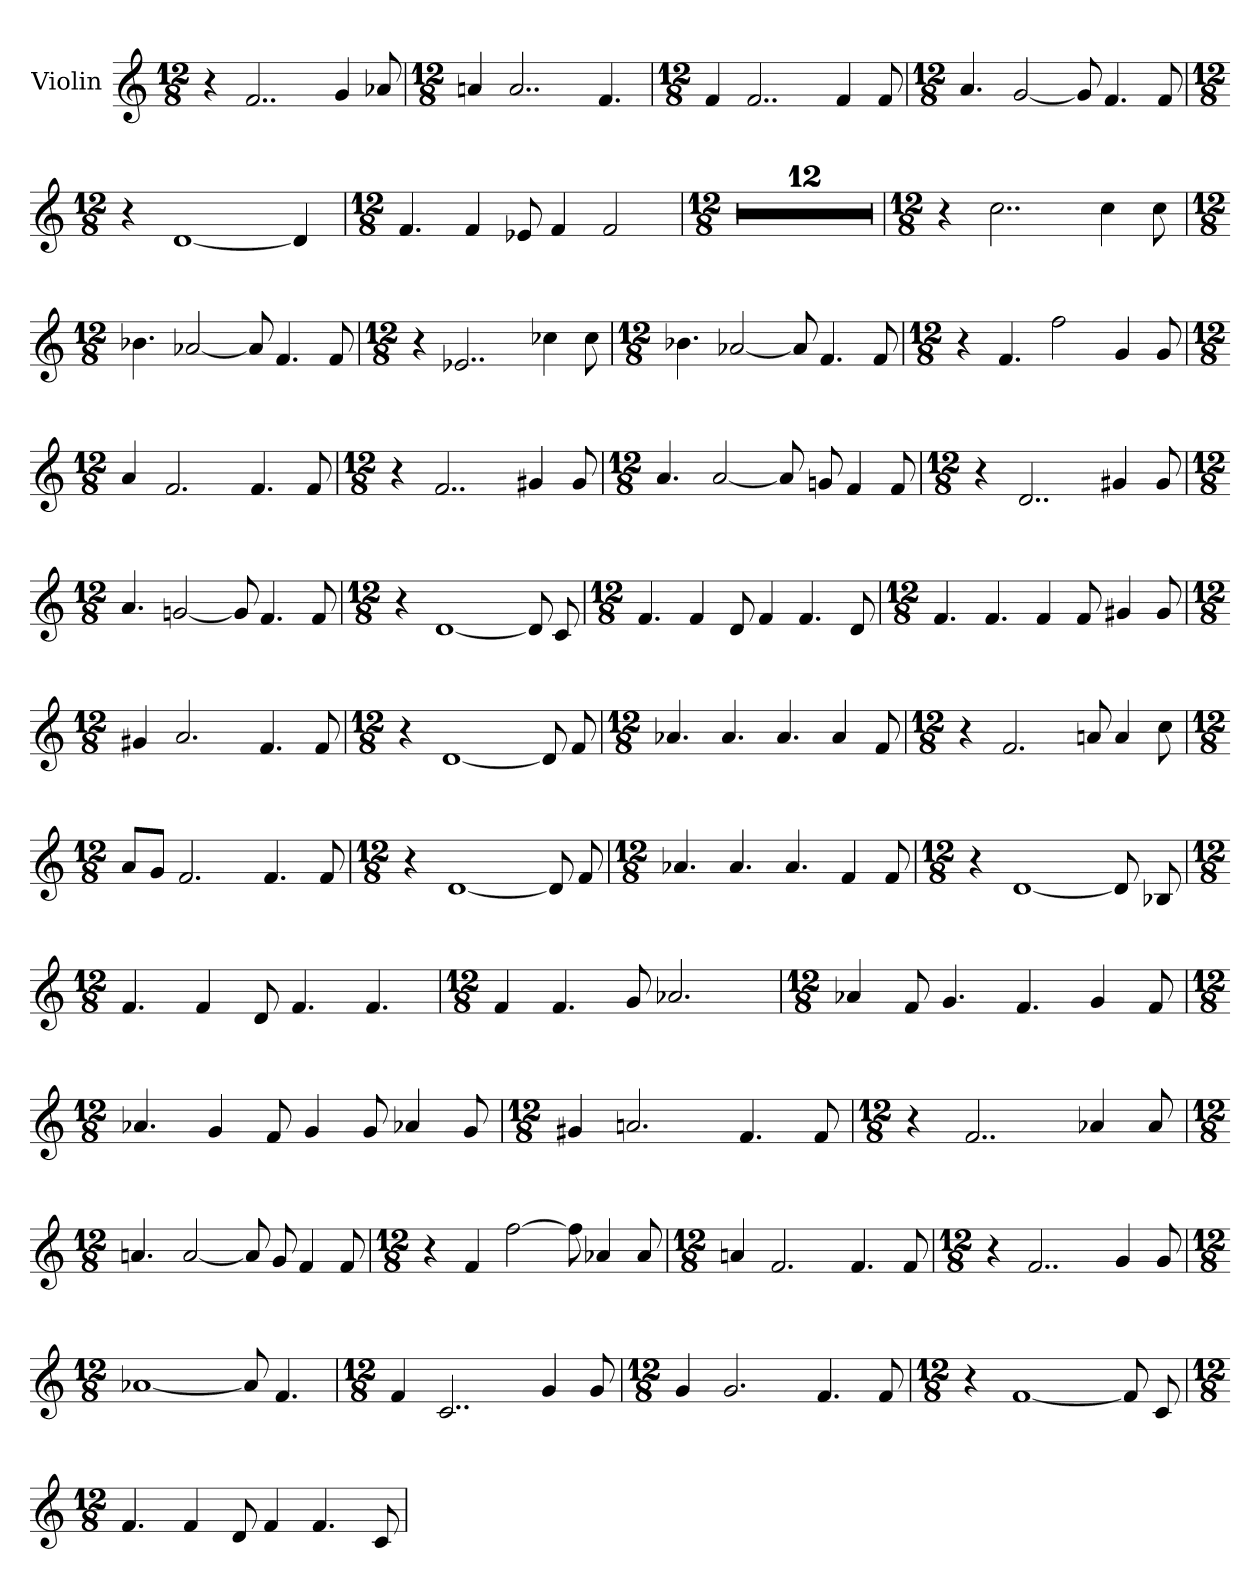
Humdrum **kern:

**kern
*part1
*staff1
*I"Violin
*I'Vln
*M12/8
=
4r
2..f
4g
8a-X
=
*M12/8
4an
2..a
4.f
=
*M12/8
4f
2..f
4f
8f
=
*M12/8
4.a
[2g
8g]
4.f
8f
=
*M12/8
4r
[1d
4d]
=
*M12/8
4.f
4f
8e-X
4f
2f
=
*M12/8
1.r
=
*M12/8
1.r
=
*M12/8
1.r
=
*M12/8
1.r
=
*M12/8
1.r
=
*M12/8
1.r
=
*M12/8
1.r
=
*M12/8
1.r
=
*M12/8
1.r
=
*M12/8
1.r
=
*M12/8
1.r
=
*M12/8
1.r
=
*M12/8
4r
2..cc
4cc
8cc
=
*M12/8
4.b-X
[2a-X
8a-]
4.f
8f
=
*M12/8
4r
2..e-X
4cc-X
8cc-
=
*M12/8
4.b-X
[2a-X
8a-]
4.f
8f
=
*M12/8
4r
4.f
2ff
4g
8g
=
*M12/8
4a
2.f
4.f
8f
=
*M12/8
4r
2..f
4g#X
8g#
=
*M12/8
4.a
[2a
8a]
8gn
4f
8f
=
*M12/8
4r
2..d
4g#X
8g#
=
*M12/8
4.a
[2gn
8g]
4.f
8f
=
*M12/8
4r
[1d
8d]
8c
=
*M12/8
4.f
4f
8d
4f
4.f
8d
=
*M12/8
4.f
4.f
4f
8f
4g#X
8g#
=
*M12/8
4g#X
2.a
4.f
8f
=
*M12/8
4r
[1d
8d]
8f
=
*M12/8
4.a-X
4.a-
4.a-
4a-
8f
=
*M12/8
4r
2.f
8an
4a
8cc
=
*M12/8
8aL
8gJ
2.f
4.f
8f
=
*M12/8
4r
[1d
8d]
8f
=
*M12/8
4.a-X
4.a-
4.a-
4f
8f
=
*M12/8
4r
[1d
8d]
8B-X
=
*M12/8
4.f
4f
8d
4.f
4.f
=
*M12/8
4f
4.f
8g
2.a-X
=
*M12/8
4a-X
8f
4.g
4.f
4g
8f
=
*M12/8
4.a-X
4g
8f
4g
8g
4a-X
8g
=
*M12/8
4g#X
2.an
4.f
8f
=
*M12/8
4r
2..f
4a-X
8a-
=
*M12/8
4.an
[2a
8a]
8g
4f
8f
=
*M12/8
4r
4f
[2ff
8ff]
4a-X
8a-
=
*M12/8
4an
2.f
4.f
8f
=
*M12/8
4r
2..f
4g
8g
=
*M12/8
[1a-X
8a-]
4.f
=
*M12/8
4f
2..c
4g
8g
=
*M12/8
4g
2.g
4.f
8f
=
*M12/8
4r
[1f
8f]
8c
=
*M12/8
4.f
4f
8d
4f
4.f
8c
=
*-
